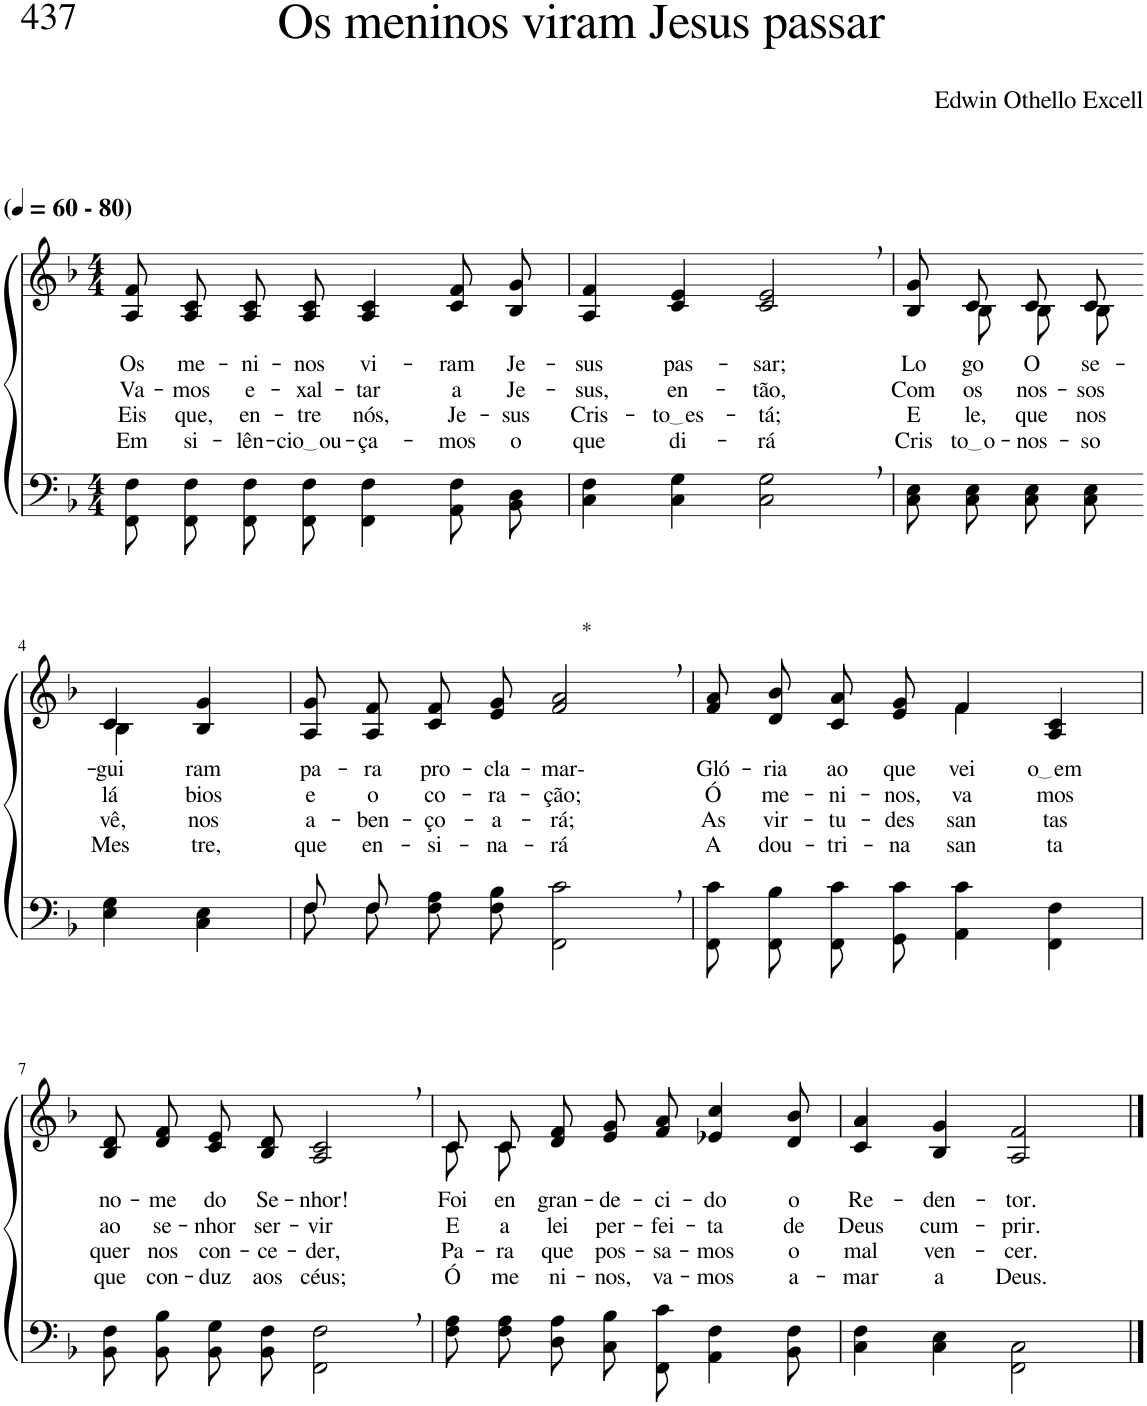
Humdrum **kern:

**kern	**kern	**text	**text	**text	**text
*part2	*part1	*part1	*part1	*part1	*part1
*staff2	*staff1	*staff1	*staff1	*staff1	*staff1
*I"Parte III e IV	*I"Parte I e II	*	*	*	*
*clefF4	*clefG2	*	*	*	*
*Trd-1c-2	*Trd-1c-2	*	*	*	*
*k[b-]	*k[b-]	*	*	*	*
*M4/4	*M4/4	*	*	*	*
*MM60	*MM60	*	*	*	*
=1	=1	=1	=1	=1	=1
!	!LO:TX:a:B:t=(	!	!	!	!
!	!LO:TX:a:B:t=- 80)	!	!	!	!
!	!	!LO:LY:b	!LO:LY:b	!LO:LY:b	!LO:LY:b
8FF/ 8F/L	8A/ 8f/L	Os	Va-	Eis	Em
!	!	!LO:LY:b	!LO:LY:b	!LO:LY:b	!LO:LY:b
8FF/ 8F/J	8A/ 8c/J	me-	-mos	que,	si-
!	!	!LO:LY:b	!LO:LY:b	!LO:LY:b	!LO:LY:b
8FF/ 8F/L	8A/ 8c/L	-ni-	e-	en-	-lên-
!	!	!LO:LY:b	!LO:LY:b	!LO:LY:b	!LO:LY:b
8FF/ 8F/J	8A/ 8c/J	-nos	-xal-	-tre	cio ou
!	!	!LO:LY:b	!LO:LY:b	!LO:LY:b	!LO:LY:b
4FF\ 4F\	4A/ 4c/	vi-	-tar	nós,	-ça-
!	!	!LO:LY:b	!LO:LY:b	!LO:LY:b	!LO:LY:b
8AA/ 8F/L	8c/ 8f/L	-ram	a	Je-	-mos
!	!	!LO:LY:b	!LO:LY:b	!LO:LY:b	!LO:LY:b
8BB-/ 8D/J	8B-/ 8g/J	Je-	Je-	-sus	o
=2	=2	=2	=2	=2	=2
!	!	!LO:LY:b	!LO:LY:b	!LO:LY:b	!LO:LY:b
4C\ 4F\	4A/ 4f/	-sus	-sus,	Cris-	que
!	!	!LO:LY:b	!LO:LY:b	!LO:LY:b	!LO:LY:b
4C\ 4G\	4c/ 4e/	pas-	en-	to es	di-
!	!	!LO:LY:b	!LO:LY:b	!LO:LY:b	!LO:LY:b
2C\, 2G\,	2c/, 2e/,	-sar;	-tão,	-tá;	-rá
=3	=3	=3	=3	=3	=3
!	!	!LO:LY:b	!LO:LY:b	!LO:LY:b	!LO:LY:b
*	*^	*	*	*	*
8C\ 8E\L	8B-/ 8g/L	8ryy	Lo-	Com	E-	Cris-
!	!	!	!LO:LY:b	!LO:LY:b	!LO:LY:b	!LO:LY:b
8C\ 8E\J	8c/J	8B-\	-go	os	-le,	to o
!	!	!	!LO:LY:b	!LO:LY:b	!LO:LY:b	!LO:LY:b
8C\ 8E\L	8c/L	8B-\L	O	nos-	que	-nos-
!	!	!	!LO:LY:b	!LO:LY:b	!LO:LY:b	!LO:LY:b
8C\ 8E\J	8c/J	8B-\J	se-	-sos	nos	-so
!!LO:LB:g=z	!!
=4-	=4-	=4-	=4-	=4-	=4-	=4-
!	!	!	!LO:LY:b	!LO:LY:b	!LO:LY:b	!LO:LY:b
4E\ 4G\	4c/	4B-\	-gui-	lá-	vê,	Mes-
!	!	!	!LO:LY:b	!LO:LY:b	!LO:LY:b	!LO:LY:b
4C\ 4E\	4B-/ 4g/	4ryy	-ram	-bios	nos	-tre,
=5	=5	=5	=5	=5	=5	=5
*^	*	*	*	*	*	*
!	!	!	!	!LO:LY:b	!LO:LY:b	!LO:LY:b	!LO:LY:b
*	*	*v	*v	*	*	*	*
8F\L	8F\L	8A/ 8g/L	pa-	e	a-	que
!	!	!	!LO:LY:b	!LO:LY:b	!LO:LY:b	!LO:LY:b
8F\J	8F\J	8A/ 8f/J	-ra	o	-ben-	en-
!	!	!	!LO:LY:b	!LO:LY:b	!LO:LY:b	!LO:LY:b
8F\ 8A\L	2.ryy	8c/ 8f/L	pro-	co-	-ço-	-si-
!	!	!	!LO:LY:b	!LO:LY:b	!LO:LY:b	!LO:LY:b
8F\ 8B-\J	.	8e/ 8g/J	-cla-	-ra-	-a-	-na-
!	!	!LO:TX:a:t=*	!	!	!	!
!	!	!	!LO:LY:b	!LO:LY:b	!LO:LY:b	!LO:LY:b
2FF\, 2c\,	.	2f/, 2a/,	-mar--	-ção;	-rá;	-rá
*v	*v	*	*	*	*	*
=6	=6	=6	=6	=6	=6
*	*^	*	*	*	*
!	!	!	!LO:LY:b	!LO:LY:b	!LO:LY:b	!LO:LY:b
8FF\ 8c\L	2ryy	8f/ 8a/L	-Gló-	Ó	As	A
!	!	!	!LO:LY:b	!LO:LY:b	!LO:LY:b	!LO:LY:b
8FF\ 8B-\J	.	8d/ 8b-/J	-ria	me-	vir-	dou-
!	!	!	!LO:LY:b	!LO:LY:b	!LO:LY:b	!LO:LY:b
8FF\ 8c\L	.	8c/ 8a/L	ao	-ni-	-tu-	-tri-
!	!	!	!LO:LY:b	!LO:LY:b	!LO:LY:b	!LO:LY:b
8GG\ 8c\J	.	8e/ 8g/J	que	-nos,	-des	-na
!	!	!	!LO:LY:b	!LO:LY:b	!LO:LY:b	!LO:LY:b
4AA\ 4c\	4f\	4f/	vei-	va-	san-	san-
!	!	!	!LO:LY:b	!LO:LY:b	!LO:LY:b	!LO:LY:b
4FF\ 4F\	4ryy	4A/ 4c/	o em	-mos	-tas	-ta
!!LO:LB:g=z
=7	=7	=7	=7	=7	=7	=7
!	!	!	!LO:LY:b	!LO:LY:b	!LO:LY:b	!LO:LY:b
*	*v	*v	*	*	*	*
8BB-\ 8F\L	8B-/ 8d/L	no-	ao	quer	que
!	!	!LO:LY:b	!LO:LY:b	!LO:LY:b	!LO:LY:b
8BB-\ 8B-\J	8d/ 8f/J	-me	se-	nos	con-
!	!	!LO:LY:b	!LO:LY:b	!LO:LY:b	!LO:LY:b
8BB-\ 8G\L	8c/ 8e/L	do	-nhor	con-	-duz
!	!	!LO:LY:b	!LO:LY:b	!LO:LY:b	!LO:LY:b
8BB-\ 8F\J	8B-/ 8d/J	Se-	ser-	-ce-	aos
!	!	!LO:LY:b	!LO:LY:b	!LO:LY:b	!LO:LY:b
2FF\, 2F\,	2A/, 2c/,	-nhor!	-vir	-der,	céus;
=8	=8	=8	=8	=8	=8
*	*^	*	*	*	*
!	!	!	!LO:LY:b	!LO:LY:b	!LO:LY:b	!LO:LY:b
8F\ 8A\L	8c/L	8c\L	Foi	E	Pa-	Ó
!	!	!	!LO:LY:b	!LO:LY:b	!LO:LY:b	!LO:LY:b
8F\ 8A\J	8c/J	8c\J	en-	a	-ra	me-
!	!	!	!LO:LY:b	!LO:LY:b	!LO:LY:b	!LO:LY:b
8D\ 8A\L	8d/ 8f/L	2.ryy	-gran-	lei	que	-ni-
!	!	!	!LO:LY:b	!LO:LY:b	!LO:LY:b	!LO:LY:b
8C\ 8B-\J	8e/ 8g/J	.	-de-	per-	pos-	-nos,
!	!	!	!LO:LY:b	!LO:LY:b	!LO:LY:b	!LO:LY:b
8FF\ 8c\	8f/ 8a/	.	-ci-	-fei-	-sa-	va-
!	!	!	!LO:LY:b	!LO:LY:b	!LO:LY:b	!LO:LY:b
4AA\ 4F\	4e-X/ 4cc/	.	-do	-ta	-mos	-mos
!	!	!	!LO:LY:b	!LO:LY:b	!LO:LY:b	!LO:LY:b
8BB-\ 8F\	8d/ 8b-/	.	o	de	o	a-
*	*v	*v	*	*	*	*
=9	=9	=9	=9	=9	=9
!	!	!LO:LY:b	!LO:LY:b	!LO:LY:b	!LO:LY:b
4C\ 4F\	4c/ 4a/	Re-	Deus	mal	-mar
!	!	!LO:LY:b	!LO:LY:b	!LO:LY:b	!LO:LY:b
4C\ 4E\	4B-/ 4g/	-den-	cum-	ven-	a
!	!	!LO:LY:b	!LO:LY:b	!LO:LY:b	!LO:LY:b
2FF\ 2C\	2A/ 2f/	-tor.	-prir.	-cer.	Deus.
==	==	==	==	==	==
*-	*-	*-	*-	*-	*-
